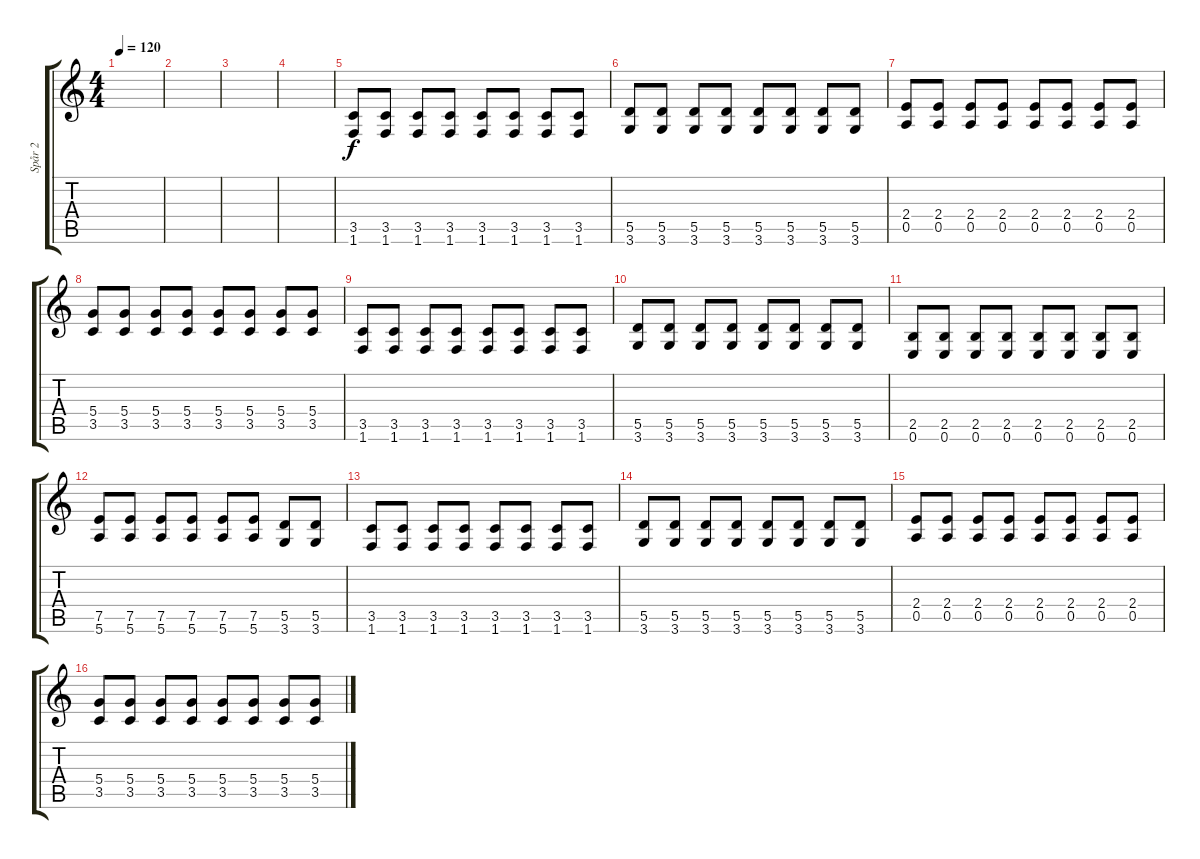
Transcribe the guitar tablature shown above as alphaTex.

\track ("Spår 2" "Spår 2") {instrument overdrivenguitar}
\staff {score tabs}
\tuning (E4 B3 G3 D3 A2 E2) {hide}
\ts (4 4)
\tempo 120
\clef g2
\ks c
|
|
|
|
(3.5 1.6).8 (3.5 1.6).8 (3.5 1.6).8 (3.5 1.6).8 (3.5 1.6).8 (3.5 1.6).8 (3.5 1.6).8 (3.5 1.6).8 |
(5.5 3.6).8 (5.5 3.6).8 (5.5 3.6).8 (5.5 3.6).8 (5.5 3.6).8 (5.5 3.6).8 (5.5 3.6).8 (5.5 3.6).8 |
(2.4 0.5).8 (2.4 0.5).8 (2.4 0.5).8 (2.4 0.5).8 (2.4 0.5).8 (2.4 0.5).8 (2.4 0.5).8 (2.4 0.5).8 |
(5.4 3.5).8 (5.4 3.5).8 (5.4 3.5).8 (5.4 3.5).8 (5.4 3.5).8 (5.4 3.5).8 (5.4 3.5).8 (5.4 3.5).8 |
(3.5 1.6).8 (3.5 1.6).8 (3.5 1.6).8 (3.5 1.6).8 (3.5 1.6).8 (3.5 1.6).8 (3.5 1.6).8 (3.5 1.6).8 |
(5.5 3.6).8 (5.5 3.6).8 (5.5 3.6).8 (5.5 3.6).8 (5.5 3.6).8 (5.5 3.6).8 (5.5 3.6).8 (5.5 3.6).8 |
(2.5 0.6).8 (2.5 0.6).8 (2.5 0.6).8 (2.5 0.6).8 (2.5 0.6).8 (2.5 0.6).8 (2.5 0.6).8 (2.5 0.6).8 |
(7.5 5.6).8 (7.5 5.6).8 (7.5 5.6).8 (7.5 5.6).8 (7.5 5.6).8 (7.5 5.6).8 (5.5 3.6).8 (5.5 3.6).8 |
(3.5 1.6).8 (3.5 1.6).8 (3.5 1.6).8 (3.5 1.6).8 (3.5 1.6).8 (3.5 1.6).8 (3.5 1.6).8 (3.5 1.6).8 |
(5.5 3.6).8 (5.5 3.6).8 (5.5 3.6).8 (5.5 3.6).8 (5.5 3.6).8 (5.5 3.6).8 (5.5 3.6).8 (5.5 3.6).8 |
(2.4 0.5).8 (2.4 0.5).8 (2.4 0.5).8 (2.4 0.5).8 (2.4 0.5).8 (2.4 0.5).8 (2.4 0.5).8 (2.4 0.5).8 |
(5.4 3.5).8 (5.4 3.5).8 (5.4 3.5).8 (5.4 3.5).8 (5.4 3.5).8 (5.4 3.5).8 (5.4 3.5).8 (5.4 3.5).8
